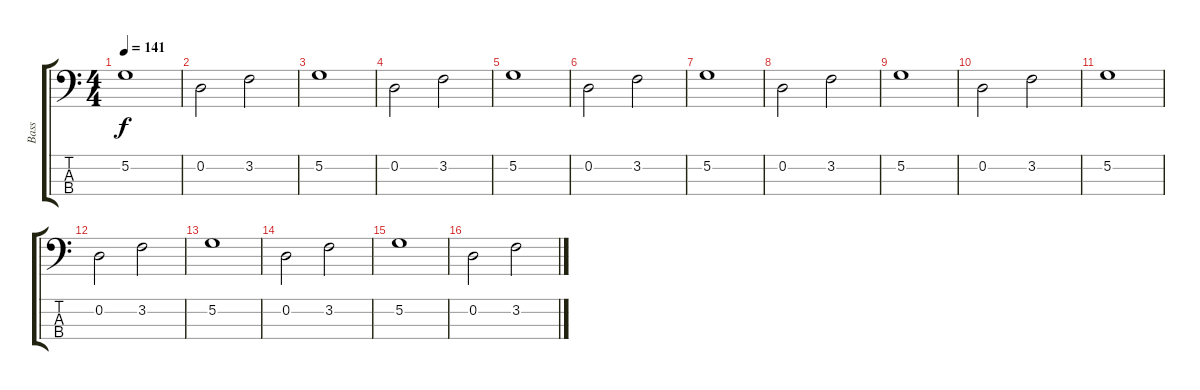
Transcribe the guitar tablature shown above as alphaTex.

\track ("Bass" "Bass") {instrument electricbassfinger}
\staff {score tabs}
\tuning (G2 D2 A1 E1) {hide}
\ts (4 4)
\tempo 141
\clef f4
\ks c
5.2.1{dy f} |
0.2.2 3.2.2 |
5.2.1 |
0.2.2 3.2.2 |
5.2.1 |
0.2.2 3.2.2 |
5.2.1 |
0.2.2 3.2.2 |
5.2.1 |
0.2.2 3.2.2 |
5.2.1 |
0.2.2 3.2.2 |
5.2.1 |
0.2.2 3.2.2 |
5.2.1 |
0.2.2 3.2.2
